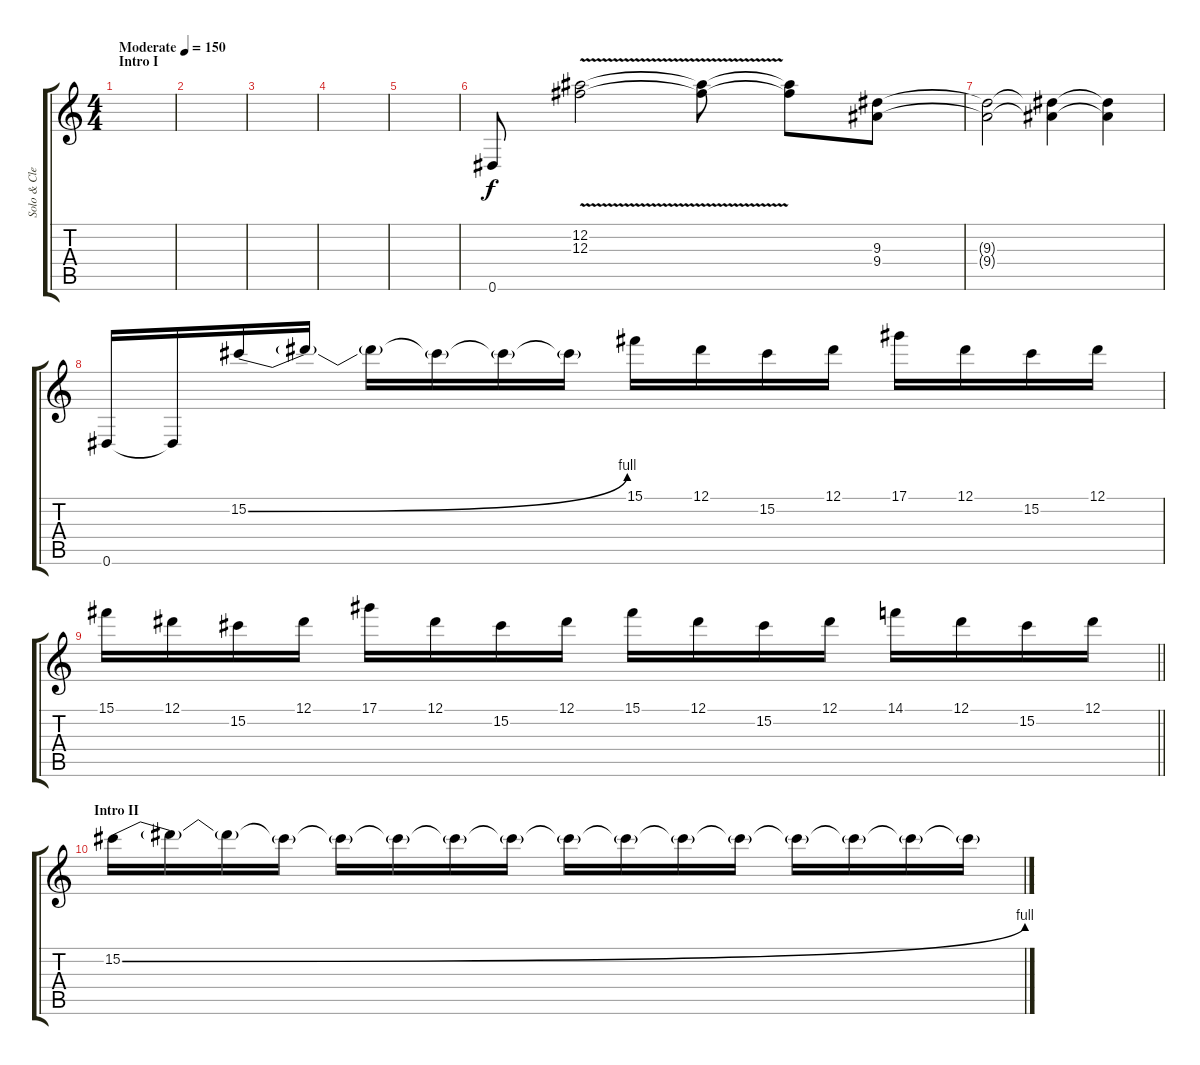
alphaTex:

\track ("Solo & Clean" "Solo & Cle") {instrument distortionguitar}
\staff {score tabs}
\tuning (Eb4 Bb3 Gb3 Db3 Ab2 Eb2) {hide}
\ts (4 4)
\section ("" "Intro I")
\tempo (150 "Moderate")
\clef g2
\ks c
|
|
|
|
|
0.6.8 (12.2{v} 12.3{v}).2 (12.2{t} 12.3{t}).8 (12.2{t} 12.3{t}).8 (9.3 9.4).8 |
(9.3{t} 9.4{t}).2 (9.3{t} 9.4{t}).4 (9.3{t} 9.4{t}).4 |
0.6.16 0.6{t}.16 15.2{be (bend 0 0 60 4)}.16 15.2{t}.16 15.2{t}.16 15.2{t}.16 15.2{t}.16 15.2{t}.16 15.1.16 12.1.16 15.2.16 12.1.16 17.1.16 12.1.16 15.2.16 12.1.16 |
\barLineRight lightlight
15.1.16 12.1.16 15.2.16 12.1.16 17.1.16 12.1.16 15.2.16 12.1.16 15.1.16 12.1.16 15.2.16 12.1.16 14.1.16 12.1.16 15.2.16 12.1.16 |
\section ("" "Intro II")
15.2{be (bend 0 0 60 4)}.16 15.2{t}.16 15.2{t}.16 15.2{t}.16 15.2{t}.16 15.2{t}.16 15.2{t}.16 15.2{t}.16 15.2{t}.16 15.2{t}.16 15.2{t}.16 15.2{t}.16 15.2{t}.16 15.2{t}.16 15.2{t}.16 15.2{t}.16
